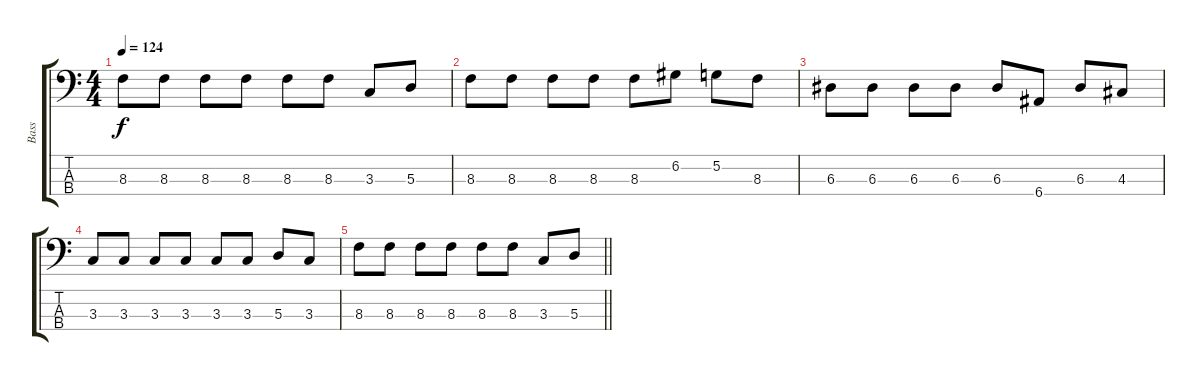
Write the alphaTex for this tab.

\track ("Bass" "Bass") {instrument electricbassfinger}
\staff {score tabs}
\tuning (G2 D2 A1 E1) {hide}
\ts (4 4)
\tempo 124
\clef f4
\ks c
8.3.8{dy f} 8.3.8 8.3.8 8.3.8 8.3.8 8.3.8 3.3.8 5.3.8 |
8.3.8 8.3.8 8.3.8 8.3.8 8.3.8 6.2.8 5.2.8 8.3.8 |
6.3.8 6.3.8 6.3.8 6.3.8 6.3.8 6.4.8 6.3.8 4.3.8 |
3.3.8 3.3.8 3.3.8 3.3.8 3.3.8 3.3.8 5.3.8 3.3.8 |
\barLineRight lightlight
8.3.8 8.3.8 8.3.8 8.3.8 8.3.8 8.3.8 3.3.8 5.3.8
